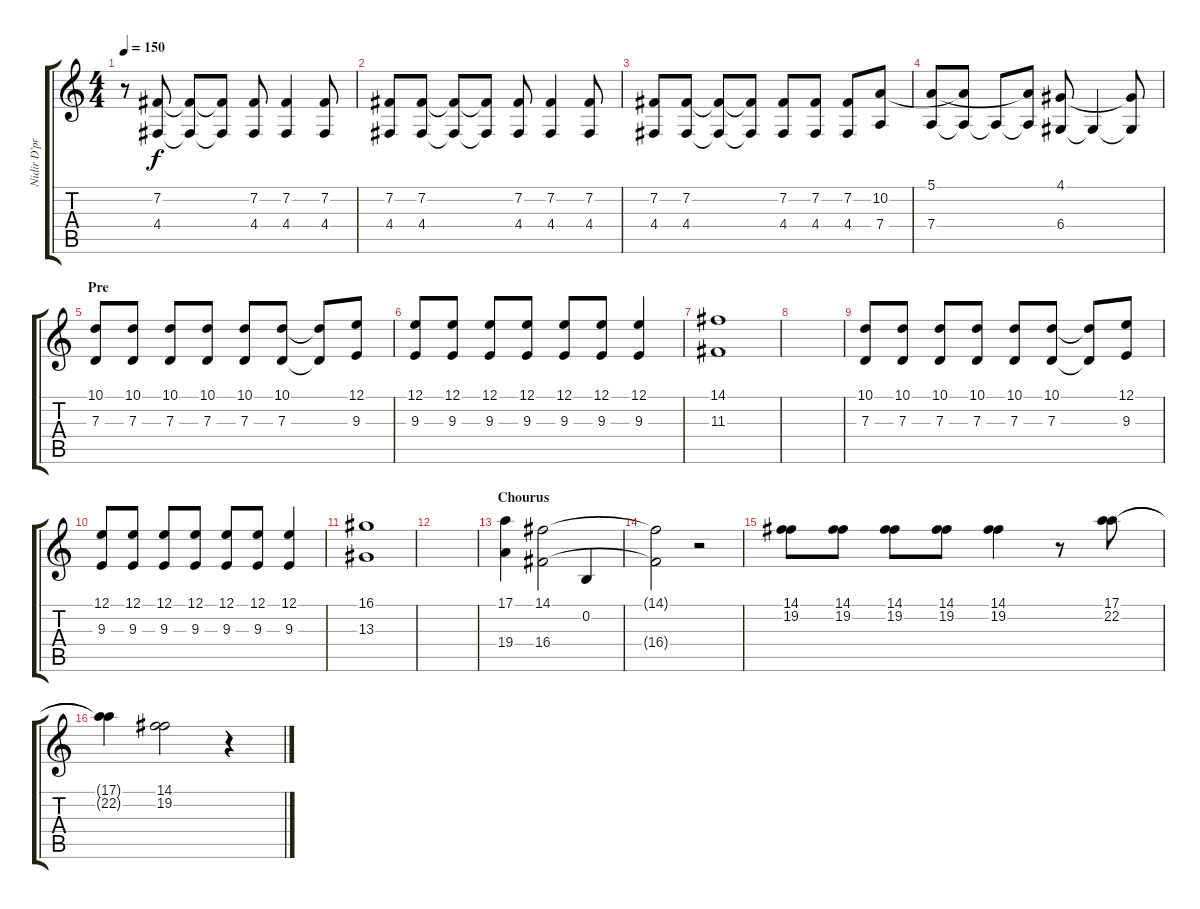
\track ("Nidir D'priest - Lead Vocals" "Nidir D'pr") {instrument stringensemble1}
\staff {score tabs}
\tuning (E4 B3 G3 D3 A2 E2) {hide}
\ts (4 4)
\tempo 150
\clef g2
\ks c
r.8{dy f} (7.2 4.4).8 (7.2{t} 4.4{t}).8 (7.2{t} 4.4{t}).8 (7.2 4.4).8 (7.2 4.4).4 (7.2 4.4).8 |
(7.2 4.4).8 (7.2 4.4).8 (7.2{t} 4.4{t}).8 (7.2{t} 4.4{t}).8 (7.2 4.4).8 (7.2 4.4).4 (7.2 4.4).8 |
(7.2 4.4).8 (7.2 4.4).8 (7.2{t} 4.4{t}).8 (7.2{t} 4.4{t}).8 (7.2 4.4).8 (7.2 4.4).8 (7.2 4.4).8 (10.2 7.4).8 |
(5.1 7.4).8 (10.2{t} 7.4{t}).8 7.4{t}.8 (5.1{t} 7.4{t}).8 (4.1 6.4).8 6.4{t}.4 (4.1{t} 6.4{t}).8 |
\section ("" "Pre")
(10.1 7.3).8 (10.1 7.3).8 (10.1 7.3).8 (10.1 7.3).8 (10.1 7.3).8 (10.1 7.3).8 (10.1{t} 7.3{t}).8 (12.1 9.3).8 |
(12.1 9.3).8 (12.1 9.3).8 (12.1 9.3).8 (12.1 9.3).8 (12.1 9.3).8 (12.1 9.3).8 (12.1 9.3).4 |
(14.1 11.3).1 |
|
(10.1 7.3).8 (10.1 7.3).8 (10.1 7.3).8 (10.1 7.3).8 (10.1 7.3).8 (10.1 7.3).8 (10.1{t} 7.3{t}).8 (12.1 9.3).8 |
(12.1 9.3).8 (12.1 9.3).8 (12.1 9.3).8 (12.1 9.3).8 (12.1 9.3).8 (12.1 9.3).8 (12.1 9.3).4 |
(16.1 13.3).1 |
|
\section ("" "Chourus")
(17.1 19.4).4 (14.1 16.4).2 0.2.4 |
(14.1{t} 16.4{t}).2 r.2 |
(14.1 19.2).8 (14.1 19.2).8 (14.1 19.2).8 (14.1 19.2).8 (14.1 19.2).4 r.8 (17.1 22.2).8 |
(17.1{t} 22.2{t}).4 (14.1 19.2).2 r.4
